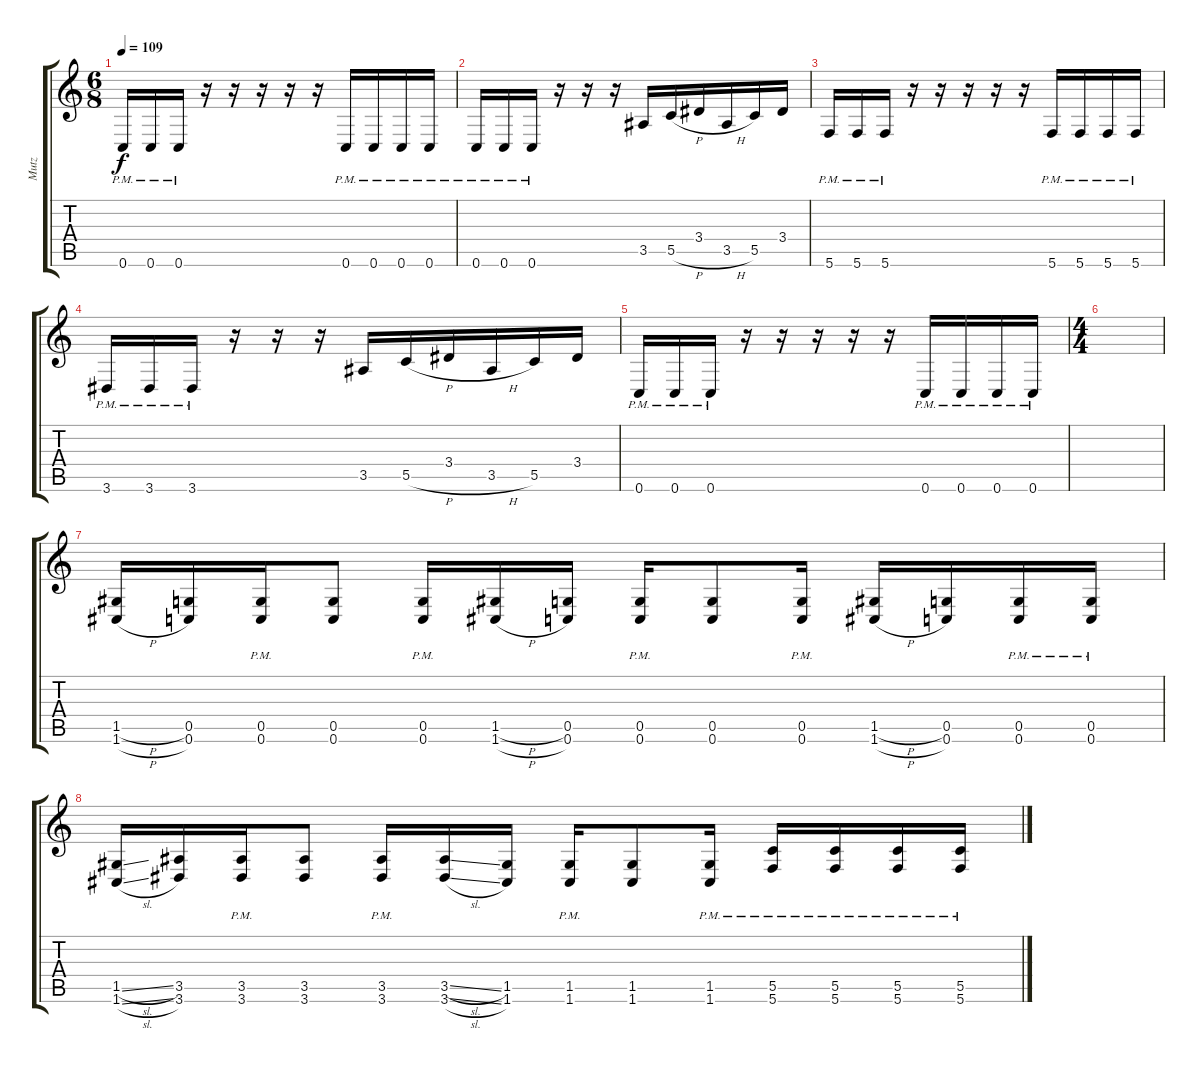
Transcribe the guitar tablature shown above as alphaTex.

\track ("Mutz" "Mutz") {instrument distortionguitar}
\staff {score tabs}
\tuning (D4 A3 F3 C3 G2 C2) {hide}
\ts (6 8)
\tempo 109
\clef g2
\ks c
0.6{pm}.16{dy f} 0.6{pm}.16 0.6{pm}.16 r.16 r.16 r.16 r.16 r.16 0.6{pm}.16 0.6{pm}.16 0.6{pm}.16 0.6{pm}.16 |
0.6{pm}.16 0.6{pm}.16 0.6{pm}.16 r.16 r.16 r.16 3.5.16 5.5{h}.16 3.4.16 3.5{h}.16 5.5.16 3.4.16 |
5.6{pm}.16 5.6{pm}.16 5.6{pm}.16 r.16 r.16 r.16 r.16 r.16 5.6{pm}.16 5.6{pm}.16 5.6{pm}.16 5.6{pm}.16 |
3.6{pm}.16 3.6{pm}.16 3.6{pm}.16 r.16 r.16 r.16 3.5.16 5.5{h}.16 3.4.16 3.5{h}.16 5.5.16 3.4.16 |
0.6{pm}.16 0.6{pm}.16 0.6{pm}.16 r.16 r.16 r.16 r.16 r.16 0.6{pm}.16 0.6{pm}.16 0.6{pm}.16 0.6{pm}.16 |
\ts (4 4)
|
(1.5{h} 1.6{h}).16 (0.5 0.6).16 (0.5 0.6{pm}).16 (0.5 0.6).8 (0.5 0.6{pm}).16 (1.5{h} 1.6{h}).16 (0.5 0.6).16 (0.5 0.6{pm}).16 (0.5 0.6).8 (0.5 0.6{pm}).16 (1.5{h} 1.6{h}).16 (0.5 0.6).16 (0.5 0.6{pm}).16 (0.5 0.6{pm}).16 |
(1.5{sl} 1.6{sl}).16 (3.5 3.6).16 (3.5 3.6{pm}).16 (3.5 3.6).8 (3.5 3.6{pm}).16 (3.5{sl} 3.6{sl}).16 (1.5 1.6).16 (1.5 1.6{pm}).16 (1.5 1.6).8 (1.5 1.6{pm}).16 (5.5 5.6{pm}).16 (5.5 5.6{pm}).16 (5.5 5.6{pm}).16 (5.5 5.6{pm}).16
